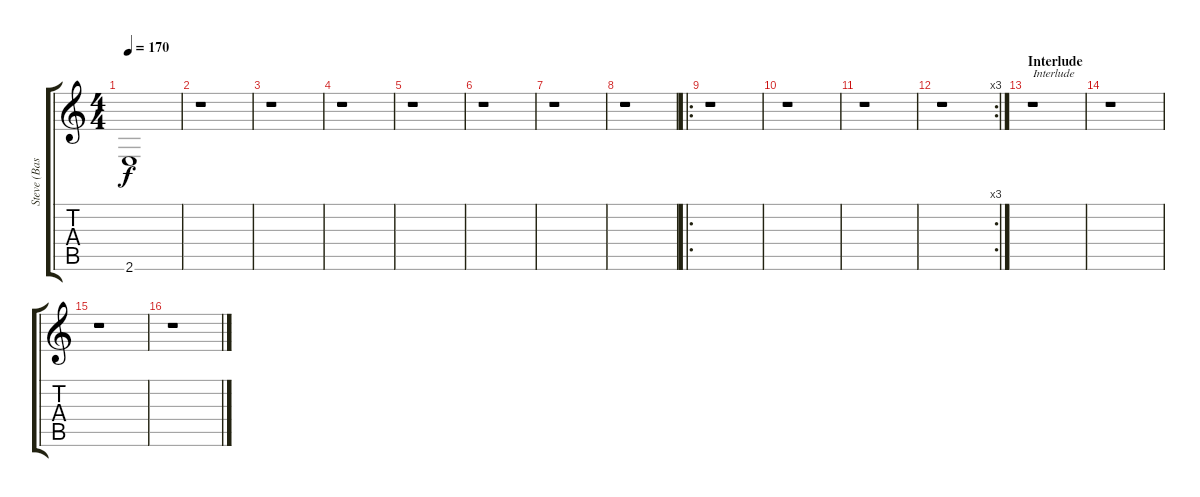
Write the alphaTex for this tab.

\track ("Steve (Bass)" "Steve (Bas") {instrument acousticbass}
\staff {score tabs}
\tuning (E4 B3 G3 D3 A2 D2) {hide}
\ts (4 4)
\tempo 170
\clef g2
\ks c
2.6.1{dy f} |
r.1 |
r.1 |
r.1 |
r.1 |
r.1 |
r.1 |
r.1 |
\ro
r.1 |
r.1 |
r.1 |
\rc 3
r.1 |
\section ("" "Interlude")
r.1{txt "Interlude"} |
r.1 |
r.1 |
r.1
